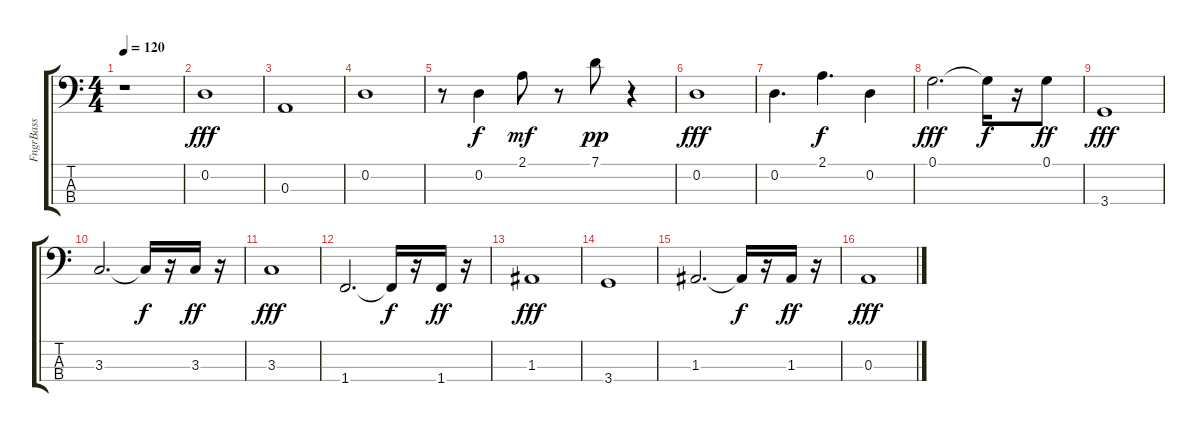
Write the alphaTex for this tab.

\track ("FngrBass" "FngrBass") {instrument electricbassfinger}
\staff {score tabs}
\tuning (G2 D2 A1 E1) {hide}
\ts (4 4)
\tempo 120
\clef f4
\ks c
r.1{dy fff} |
0.2.1 |
0.3.1 |
0.2.1 |
r.8 0.2.4{dy f} 2.1.8{dy mf} r.8 7.1.8{dy pp} r.4 |
0.2.1{dy fff} |
0.2.4{d} 2.1.4{d dy f} 0.2.4 |
0.1.2{d dy fff} 0.1{t}.16{dy f} r.16 0.1.8{dy ff} |
3.4.1{dy fff} |
3.3.2{d} 3.3{t}.16{dy f} r.16 3.3.16{dy ff} r.16 |
3.3.1{dy fff} |
1.4.2{d} 1.4{t}.16{dy f} r.16 1.4.16{dy ff} r.16 |
1.3.1{dy fff} |
3.4.1 |
1.3.2{d} 1.3{t}.16{dy f} r.16 1.3.16{dy ff} r.16 |
0.3.1{dy fff}
